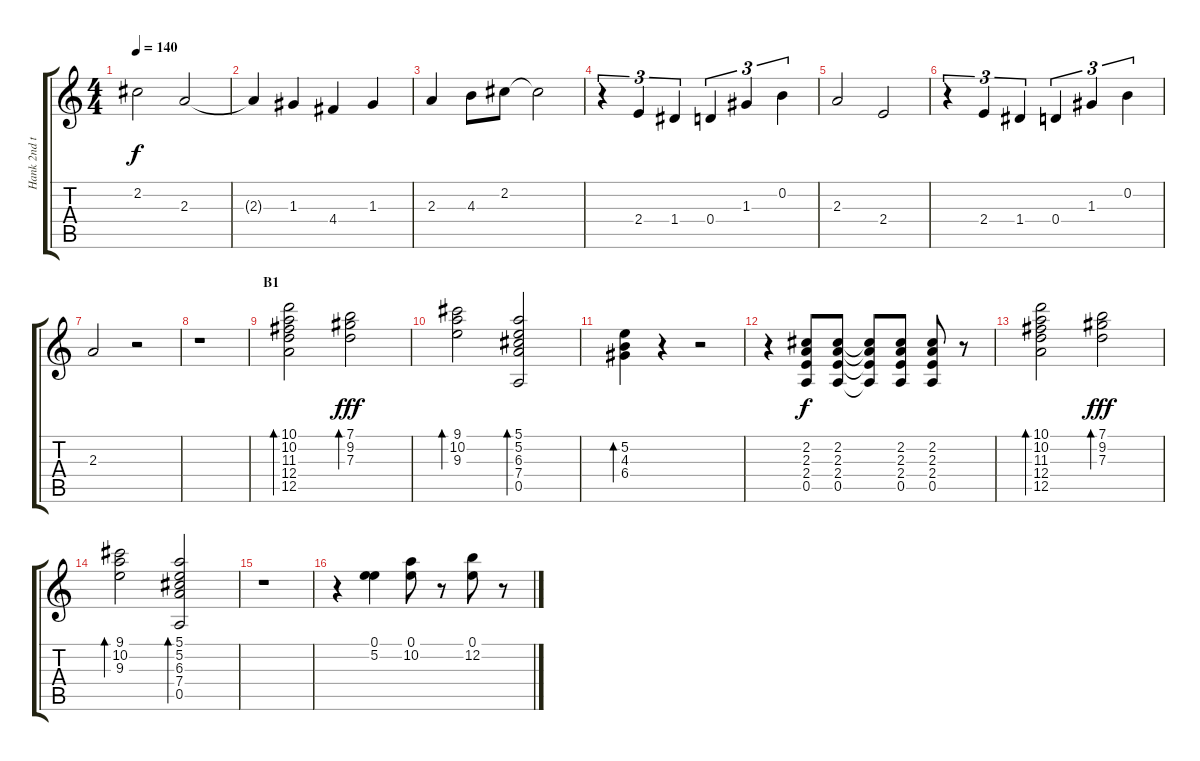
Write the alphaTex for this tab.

\track ("Hank 2nd track" "Hank 2nd t") {instrument electricguitarclean}
\staff {score tabs}
\tuning (E4 B3 G3 D3 A2 E2) {hide}
\ts (4 4)
\tempo 140
\clef g2
\ks c
2.2.2{dy f} 2.3.2 |
2.3{t}.4 1.3.4 4.4.4 1.3.4 |
2.3.4 4.3.8 2.2.8 2.2{t}.2 |
r.4{tu (3 2)} 2.4.4{tu (3 2)} 1.4.4{tu (3 2)} 0.4.4{tu (3 2)} 1.3.4{tu (3 2)} 0.2.4{tu (3 2)} |
2.3.2 2.4.2 |
r.4{tu (3 2)} 2.4.4{tu (3 2)} 1.4.4{tu (3 2)} 0.4.4{tu (3 2)} 1.3.4{tu (3 2)} 0.2.4{tu (3 2)} |
2.3.2 r.2 |
r.1 |
\section ("" "B1")
(10.1 10.2 11.3 12.4 12.5).2{bd 60} (7.1 9.2 7.3).2{bd 60 dy fff} |
(9.1 10.2 9.3).2{bd 60} (5.1 5.2 6.3 7.4 0.5).2{bd 60} |
(5.2 4.3 6.4).4{bd 60} r.4 r.2 |
r.4 (2.2 2.3 2.4 0.5).8{dy f volume 12} (2.2 2.3 2.4 0.5).8 (2.2{t} 2.3{t} 2.4{t} 0.5{t}).8 (2.2 2.3 2.4 0.5).8 (2.2 2.3 2.4 0.5).8 r.8 |
(10.1 10.2 11.3 12.4 12.5).2{bd 60} (7.1 9.2 7.3).2{bd 60 dy fff} |
(9.1 10.2 9.3).2{bd 60} (5.1 5.2 6.3 7.4 0.5).2{bd 60} |
r.1 |
r.4 (0.1 5.2).4 (0.1 10.2).8 r.8 (0.1 12.2).8 r.8
